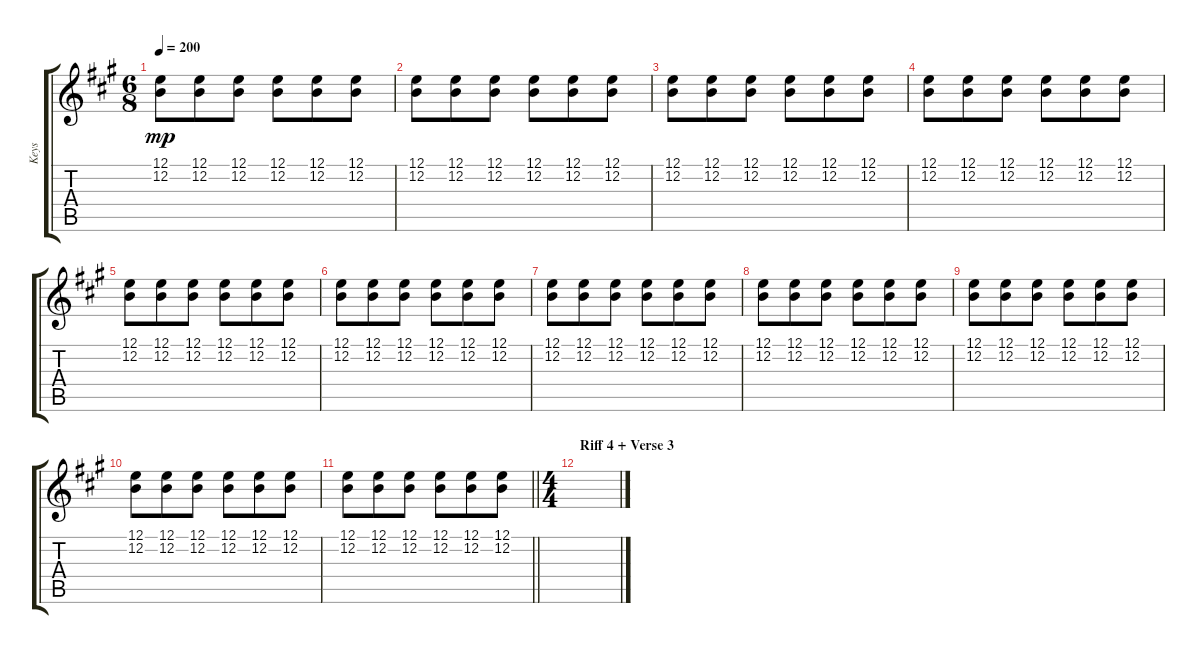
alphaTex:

\track ("Keys" "Keys") {instrument lead6voice}
\staff {score tabs}
\tuning (E4 B3 G3 D3 A2 E2) {hide}
\ts (6 8)
\tempo 200
\clef g2
\ks f#minor
(12.1 12.2).8{dy mp} (12.1 12.2).8 (12.1 12.2).8 (12.1 12.2).8 (12.1 12.2).8 (12.1 12.2).8 |
(12.1 12.2).8 (12.1 12.2).8 (12.1 12.2).8 (12.1 12.2).8 (12.1 12.2).8 (12.1 12.2).8 |
(12.1 12.2).8 (12.1 12.2).8 (12.1 12.2).8 (12.1 12.2).8 (12.1 12.2).8 (12.1 12.2).8 |
(12.1 12.2).8 (12.1 12.2).8 (12.1 12.2).8 (12.1 12.2).8 (12.1 12.2).8 (12.1 12.2).8 |
(12.1 12.2).8 (12.1 12.2).8 (12.1 12.2).8 (12.1 12.2).8 (12.1 12.2).8 (12.1 12.2).8 |
(12.1 12.2).8 (12.1 12.2).8 (12.1 12.2).8 (12.1 12.2).8 (12.1 12.2).8 (12.1 12.2).8 |
(12.1 12.2).8 (12.1 12.2).8 (12.1 12.2).8 (12.1 12.2).8 (12.1 12.2).8 (12.1 12.2).8 |
(12.1 12.2).8 (12.1 12.2).8 (12.1 12.2).8 (12.1 12.2).8 (12.1 12.2).8 (12.1 12.2).8 |
(12.1 12.2).8 (12.1 12.2).8 (12.1 12.2).8 (12.1 12.2).8 (12.1 12.2).8 (12.1 12.2).8 |
(12.1 12.2).8 (12.1 12.2).8 (12.1 12.2).8 (12.1 12.2).8 (12.1 12.2).8 (12.1 12.2).8 |
\barLineRight lightlight
(12.1 12.2).8 (12.1 12.2).8 (12.1 12.2).8 (12.1 12.2).8 (12.1 12.2).8 (12.1 12.2).8 |
\ts (4 4)
\section ("" "Riff 4 + Verse 3")
